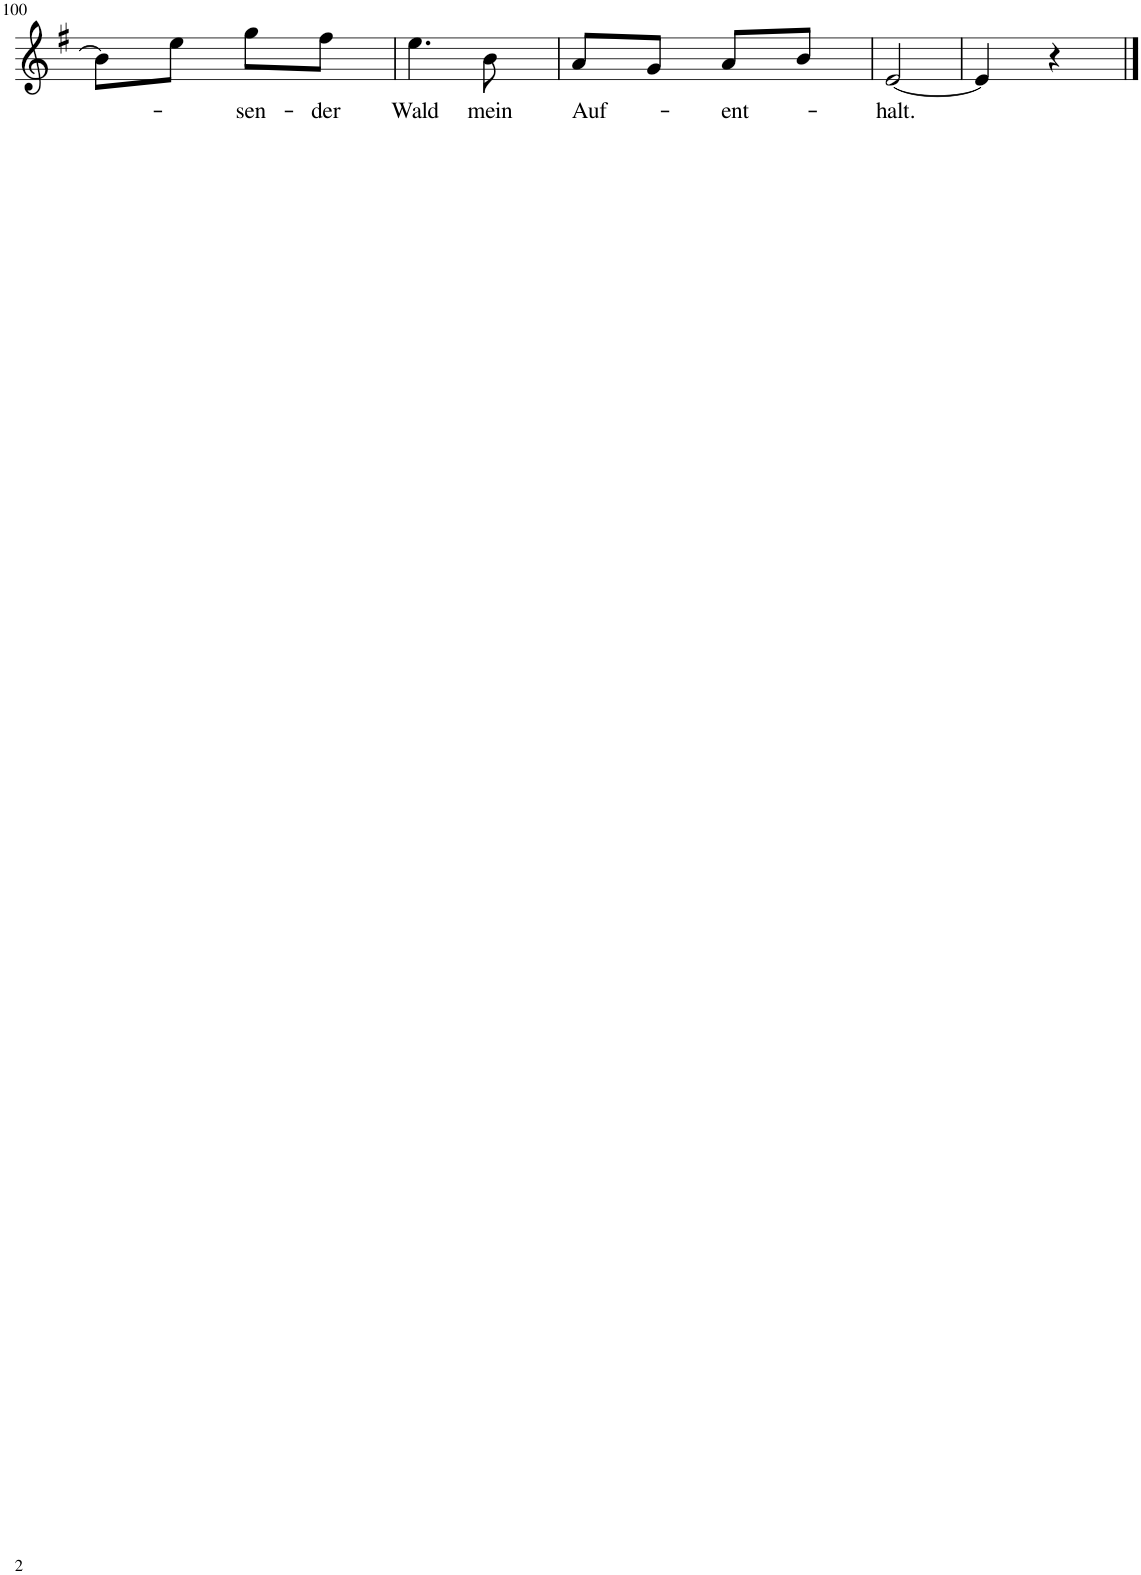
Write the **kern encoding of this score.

**kern	**text
*part1	*part1
*staff1	*staff1
*I"Piano	*
*I'Pno	*
!!LO:PB:g=z
*clefG2	*
*k[f#]	*
*M2/4	*
=100	=100
8b\L]	.
8ee\J	.
!	!LO:LY:b
8gg\L	-sen-
!	!LO:LY:b
8ff#\J	-der
=101	=101
!	!LO:LY:b
4.ee\	Wald
!	!LO:LY:b
8b\	mein
=102	=102
!	!LO:LY:b
8a/L	Auf-
8g/J	.
!	!LO:LY:b
8a/L	-ent-
8b/J	.
=103	=103
!	!LO:LY:b
[2e/	-halt.
=104	=104
4e/]	.
4r	.
==	==
*-	*-
